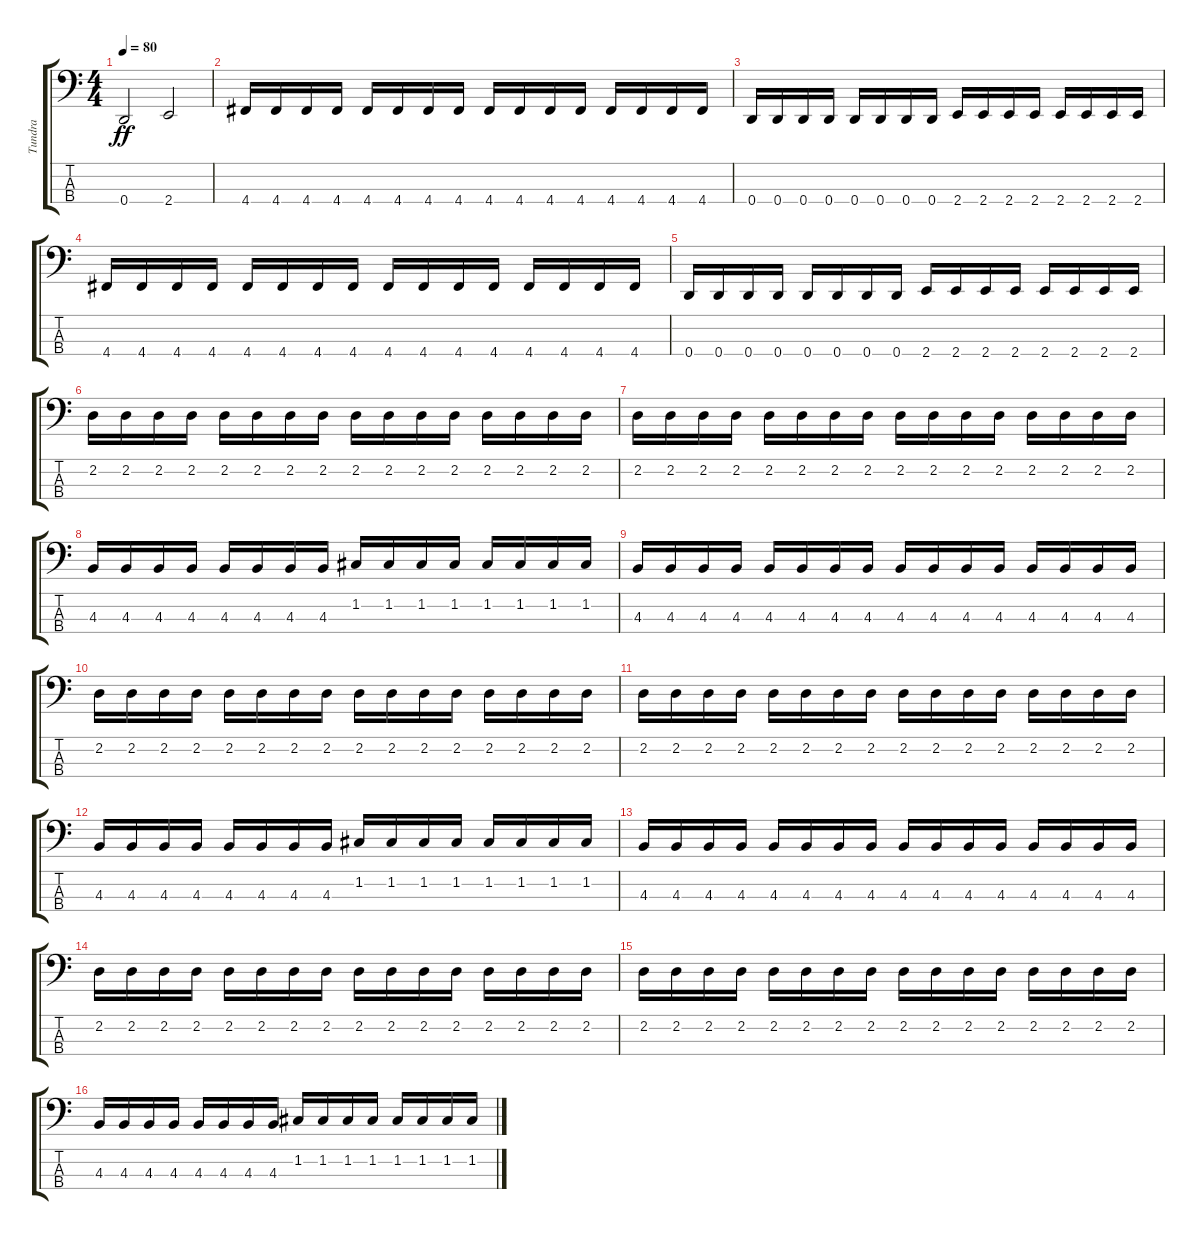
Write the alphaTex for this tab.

\track ("Tundra" "Tundra") {instrument electricbassfinger}
\staff {score tabs}
\tuning (F2 C2 G1 D1) {hide}
\ts (4 4)
\tempo 80
\clef f4
\ks c
0.4.2{dy ff} 2.4.2 |
4.4.16 4.4.16 4.4.16 4.4.16 4.4.16 4.4.16 4.4.16 4.4.16 4.4.16 4.4.16 4.4.16 4.4.16 4.4.16 4.4.16 4.4.16 4.4.16 |
0.4.16 0.4.16 0.4.16 0.4.16 0.4.16 0.4.16 0.4.16 0.4.16 2.4.16 2.4.16 2.4.16 2.4.16 2.4.16 2.4.16 2.4.16 2.4.16 |
4.4.16 4.4.16 4.4.16 4.4.16 4.4.16 4.4.16 4.4.16 4.4.16 4.4.16 4.4.16 4.4.16 4.4.16 4.4.16 4.4.16 4.4.16 4.4.16 |
0.4.16 0.4.16 0.4.16 0.4.16 0.4.16 0.4.16 0.4.16 0.4.16 2.4.16 2.4.16 2.4.16 2.4.16 2.4.16 2.4.16 2.4.16 2.4.16 |
2.2.16 2.2.16 2.2.16 2.2.16 2.2.16 2.2.16 2.2.16 2.2.16 2.2.16 2.2.16 2.2.16 2.2.16 2.2.16 2.2.16 2.2.16 2.2.16 |
2.2.16 2.2.16 2.2.16 2.2.16 2.2.16 2.2.16 2.2.16 2.2.16 2.2.16 2.2.16 2.2.16 2.2.16 2.2.16 2.2.16 2.2.16 2.2.16 |
4.3.16 4.3.16 4.3.16 4.3.16 4.3.16 4.3.16 4.3.16 4.3.16 1.2.16 1.2.16 1.2.16 1.2.16 1.2.16 1.2.16 1.2.16 1.2.16 |
4.3.16 4.3.16 4.3.16 4.3.16 4.3.16 4.3.16 4.3.16 4.3.16 4.3.16 4.3.16 4.3.16 4.3.16 4.3.16 4.3.16 4.3.16 4.3.16 |
2.2.16 2.2.16 2.2.16 2.2.16 2.2.16 2.2.16 2.2.16 2.2.16 2.2.16 2.2.16 2.2.16 2.2.16 2.2.16 2.2.16 2.2.16 2.2.16 |
2.2.16 2.2.16 2.2.16 2.2.16 2.2.16 2.2.16 2.2.16 2.2.16 2.2.16 2.2.16 2.2.16 2.2.16 2.2.16 2.2.16 2.2.16 2.2.16 |
4.3.16 4.3.16 4.3.16 4.3.16 4.3.16 4.3.16 4.3.16 4.3.16 1.2.16 1.2.16 1.2.16 1.2.16 1.2.16 1.2.16 1.2.16 1.2.16 |
4.3.16 4.3.16 4.3.16 4.3.16 4.3.16 4.3.16 4.3.16 4.3.16 4.3.16 4.3.16 4.3.16 4.3.16 4.3.16 4.3.16 4.3.16 4.3.16 |
2.2.16 2.2.16 2.2.16 2.2.16 2.2.16 2.2.16 2.2.16 2.2.16 2.2.16 2.2.16 2.2.16 2.2.16 2.2.16 2.2.16 2.2.16 2.2.16 |
2.2.16 2.2.16 2.2.16 2.2.16 2.2.16 2.2.16 2.2.16 2.2.16 2.2.16 2.2.16 2.2.16 2.2.16 2.2.16 2.2.16 2.2.16 2.2.16 |
4.3.16 4.3.16 4.3.16 4.3.16 4.3.16 4.3.16 4.3.16 4.3.16 1.2.16 1.2.16 1.2.16 1.2.16 1.2.16 1.2.16 1.2.16 1.2.16
